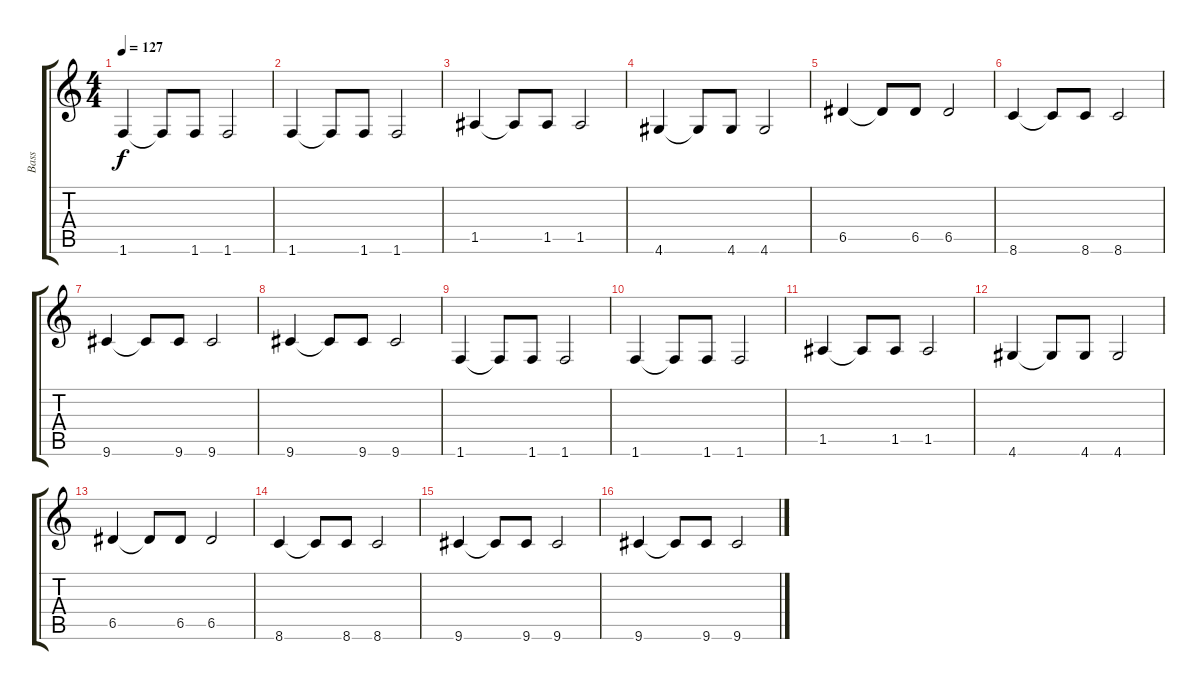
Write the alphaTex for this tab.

\track ("Bass" "Bass") {instrument electricbasspick}
\staff {score tabs}
\tuning (E4 B3 G3 D3 A2 E2) {hide}
\ts (4 4)
\tempo 127
\clef g2
\ks c
1.6.4{dy f} 1.6{t}.8 1.6.8 1.6.2 |
1.6.4 1.6{t}.8 1.6.8 1.6.2 |
1.5.4 1.5{t}.8 1.5.8 1.5.2 |
4.6.4 4.6{t}.8 4.6.8 4.6.2 |
6.5.4 6.5{t}.8 6.5.8 6.5.2 |
8.6.4 8.6{t}.8 8.6.8 8.6.2 |
9.6.4 9.6{t}.8 9.6.8 9.6.2 |
9.6.4 9.6{t}.8 9.6.8 9.6.2 |
1.6.4 1.6{t}.8 1.6.8 1.6.2 |
1.6.4 1.6{t}.8 1.6.8 1.6.2 |
1.5.4 1.5{t}.8 1.5.8 1.5.2 |
4.6.4 4.6{t}.8 4.6.8 4.6.2 |
6.5.4 6.5{t}.8 6.5.8 6.5.2 |
8.6.4 8.6{t}.8 8.6.8 8.6.2 |
9.6.4 9.6{t}.8 9.6.8 9.6.2 |
9.6.4 9.6{t}.8 9.6.8 9.6.2
